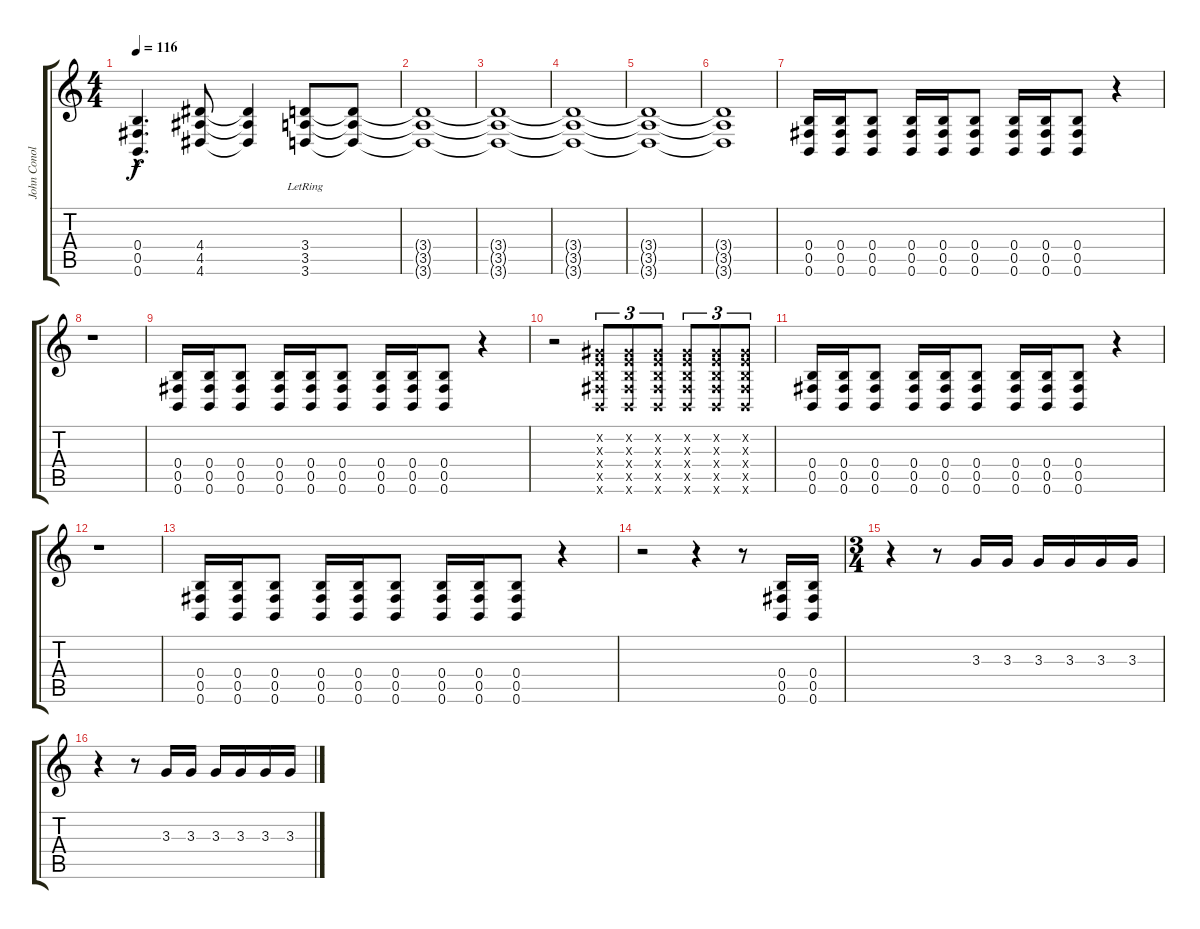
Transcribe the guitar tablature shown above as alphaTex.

\track ("John Conolly - Guitar" "John Conol") {instrument overdrivenguitar}
\staff {score tabs}
\tuning (Db4 Ab3 E3 B2 Gb2 B1) {hide}
\ts (4 4)
\tempo 116
\clef g2
\ks c
(0.4{hac} 0.5{hac} 0.6{hac}).4{d dy f} (4.4 4.5 4.6).8 (4.4{t} 4.5{t} 4.6{t}).4 (3.4 3.5 3.6{lr}).8 (3.4{t} 3.5{t} 3.6{t}).8 |
(3.4{t} 3.5{t} 3.6{t}).1 |
(3.4{t} 3.5{t} 3.6{t}).1 |
(3.4{t} 3.5{t} 3.6{t}).1{volume 0} |
(3.4{t} 3.5{t} 3.6{t}).1 |
(3.4{t} 3.5{t} 3.6{t}).1 |
(0.4 0.5 0.6).16{volume 11} (0.4 0.5 0.6).16 (0.4 0.5 0.6).8 (0.4 0.5 0.6).16 (0.4 0.5 0.6).16 (0.4 0.5 0.6).8 (0.4 0.5 0.6).16 (0.4 0.5 0.6).16 (0.4 0.5 0.6).8 r.4 |
r.1 |
(0.4 0.5 0.6).16 (0.4 0.5 0.6).16 (0.4 0.5 0.6).8 (0.4 0.5 0.6).16 (0.4 0.5 0.6).16 (0.4 0.5 0.6).8 (0.4 0.5 0.6).16 (0.4 0.5 0.6).16 (0.4 0.5 0.6).8 r.4 |
r.2 (0.2{x} 0.3{x} 0.4{x} 0.5{x} 0.6{x}).8{tu (3 2)} (0.2{x} 0.3{x} 0.4{x} 0.5{x} 0.6{x}).8{tu (3 2)} (0.2{x} 0.3{x} 0.4{x} 0.5{x} 0.6{x}).8{tu (3 2)} (0.2{x} 0.3{x} 0.4{x} 0.5{x} 0.6{x}).8{tu (3 2)} (0.2{x} 0.3{x} 0.4{x} 0.5{x} 0.6{x}).8{tu (3 2)} (0.2{x} 0.3{x} 0.4{x} 0.5{x} 0.6{x}).8{tu (3 2)} |
(0.4 0.5 0.6).16 (0.4 0.5 0.6).16 (0.4 0.5 0.6).8 (0.4 0.5 0.6).16 (0.4 0.5 0.6).16 (0.4 0.5 0.6).8 (0.4 0.5 0.6).16 (0.4 0.5 0.6).16 (0.4 0.5 0.6).8 r.4 |
r.1 |
(0.4 0.5 0.6).16 (0.4 0.5 0.6).16 (0.4 0.5 0.6).8 (0.4 0.5 0.6).16 (0.4 0.5 0.6).16 (0.4 0.5 0.6).8 (0.4 0.5 0.6).16 (0.4 0.5 0.6).16 (0.4 0.5 0.6).8 r.4 |
r.2 r.4 r.8 (0.4 0.5 0.6).16 (0.4 0.5 0.6).16 |
\ts (3 4)
r.4 r.8 3.3.16 3.3.16 3.3.16 3.3.16 3.3.16 3.3.16 |
r.4 r.8 3.3.16 3.3.16 3.3.16 3.3.16 3.3.16 3.3.16
